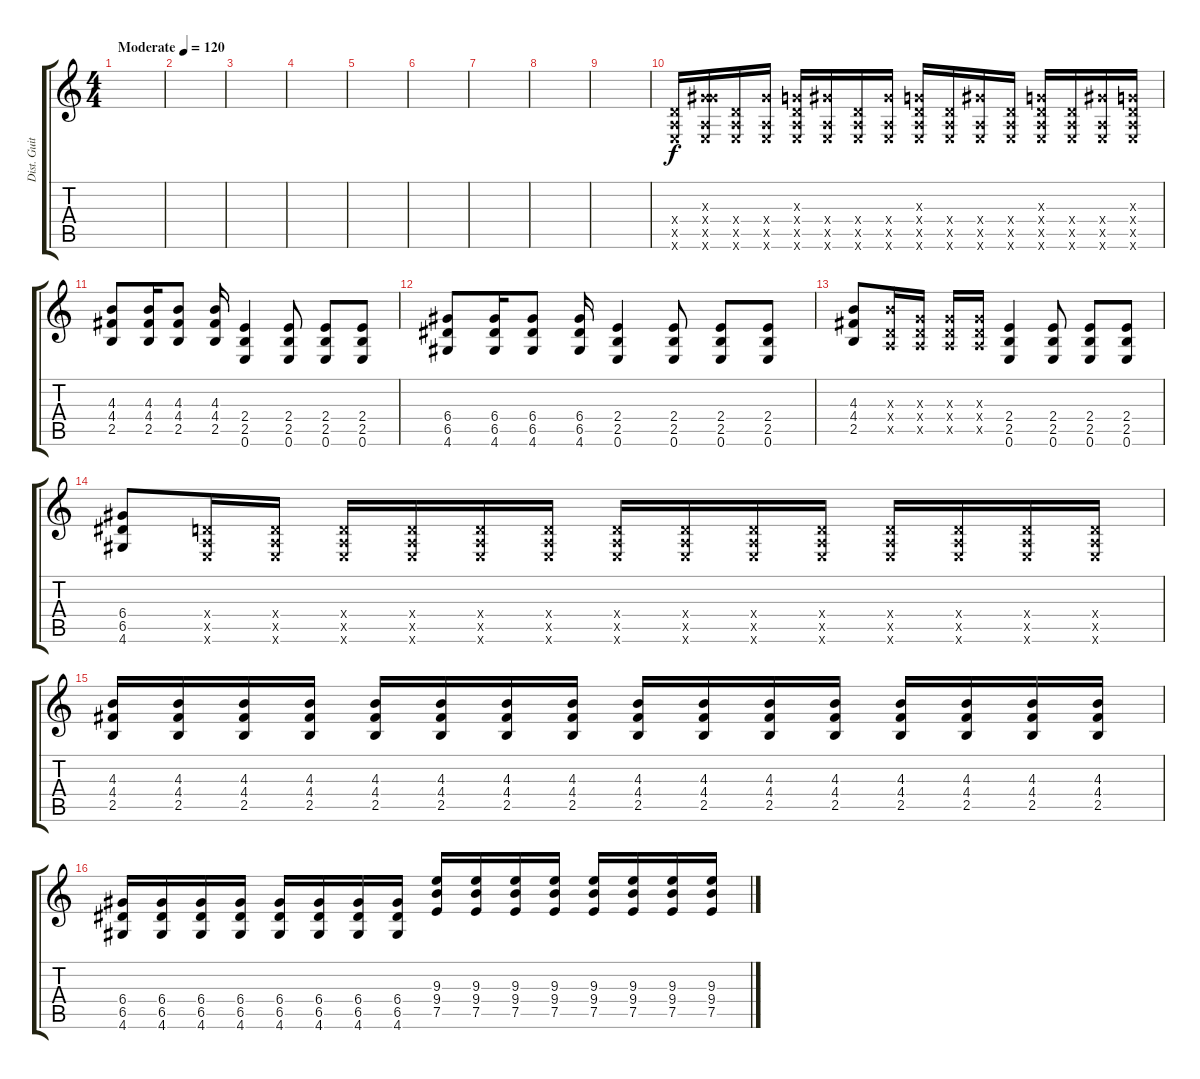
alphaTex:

\track ("Dist. Guitar" "Dist. Guit") {instrument distortionguitar}
\staff {score tabs}
\tuning (E4 B3 G3 D3 A2 E2) {hide}
\ts (4 4)
\tempo (120 "Moderate")
\clef g2
\ks c
|
|
|
|
|
|
|
|
|
(0.4{x} 0.5{x} 0.6{x}).16 (0.3{x} 6.4{x} 0.5{x} 0.6{x}).16 (0.4{x} 0.5{x} 0.6{x}).16 (6.4{x} 0.5{x} 0.6{x}).16 (0.3{x} 0.4{x} 0.5{x} 0.6{x}).16 (6.4{x} 0.5{x} 0.6{x}).16 (0.4{x} 0.5{x} 0.6{x}).16 (6.4{x} 0.5{x} 0.6{x}).16 (0.3{x} 0.4{x} 0.5{x} 0.6{x}).16 (0.4{x} 0.5{x} 0.6{x}).16 (6.4{x} 0.5{x} 0.6{x}).16 (0.4{x} 0.5{x} 0.6{x}).16 (0.3{x} 0.4{x} 0.5{x} 0.6{x}).16 (0.4{x} 0.5{x} 0.6{x}).16 (6.4{x} 0.5{x} 0.6{x}).16 (0.3{x} 0.4{x} 0.5{x} 0.6{x}).16 |
(4.3 4.4 2.5).8 (4.3 4.4 2.5).16 (4.3 4.4 2.5).8 (4.3 4.4 2.5).16 (2.4 2.5 0.6).4 (2.4 2.5 0.6).8 (2.4 2.5 0.6).8 (2.4 2.5 0.6).8 |
(6.4 6.5 4.6).8 (6.4 6.5 4.6).16 (6.4 6.5 4.6).8 (6.4 6.5 4.6).16 (2.4 2.5 0.6).4 (2.4 2.5 0.6).8 (2.4 2.5 0.6).8 (2.4 2.5 0.6).8 |
(4.3 4.4 2.5).8 (4.3{x} 0.4{x} 0.5{x}).16 (0.3{x} 0.4{x} 0.5{x}).16 (0.3{x} 0.4{x} 0.5{x}).16 (0.3{x} 0.4{x} 0.5{x}).16 (2.4 2.5 0.6).4 (2.4 2.5 0.6).8 (2.4 2.5 0.6).8 (2.4 2.5 0.6).8 |
(6.4 6.5 4.6).8 (0.4{x} 0.5{x} 0.6{x}).16 (0.4{x} 0.5{x} 0.6{x}).16 (0.4{x} 0.5{x} 0.6{x}).16 (0.4{x} 0.5{x} 0.6{x}).16 (0.4{x} 0.5{x} 0.6{x}).16 (0.4{x} 0.5{x} 0.6{x}).16 (0.4{x} 0.5{x} 0.6{x}).16 (0.4{x} 0.5{x} 0.6{x}).16 (0.4{x} 0.5{x} 0.6{x}).16 (0.4{x} 0.5{x} 0.6{x}).16 (0.4{x} 0.5{x} 0.6{x}).16 (0.4{x} 0.5{x} 0.6{x}).16 (0.4{x} 0.5{x} 0.6{x}).16 (0.4{x} 0.5{x} 0.6{x}).16 |
(4.3 4.4 2.5).16 (4.3 4.4 2.5).16 (4.3 4.4 2.5).16 (4.3 4.4 2.5).16 (4.3 4.4 2.5).16 (4.3 4.4 2.5).16 (4.3 4.4 2.5).16 (4.3 4.4 2.5).16 (4.3 4.4 2.5).16 (4.3 4.4 2.5).16 (4.3 4.4 2.5).16 (4.3 4.4 2.5).16 (4.3 4.4 2.5).16 (4.3 4.4 2.5).16 (4.3 4.4 2.5).16 (4.3 4.4 2.5).16 |
(6.4 6.5 4.6).16 (6.4 6.5 4.6).16 (6.4 6.5 4.6).16 (6.4 6.5 4.6).16 (6.4 6.5 4.6).16 (6.4 6.5 4.6).16 (6.4 6.5 4.6).16 (6.4 6.5 4.6).16 (9.3 9.4 7.5).16 (9.3 9.4 7.5).16 (9.3 9.4 7.5).16 (9.3 9.4 7.5).16 (9.3 9.4 7.5).16 (9.3 9.4 7.5).16 (9.3 9.4 7.5).16 (9.3 9.4 7.5).16
